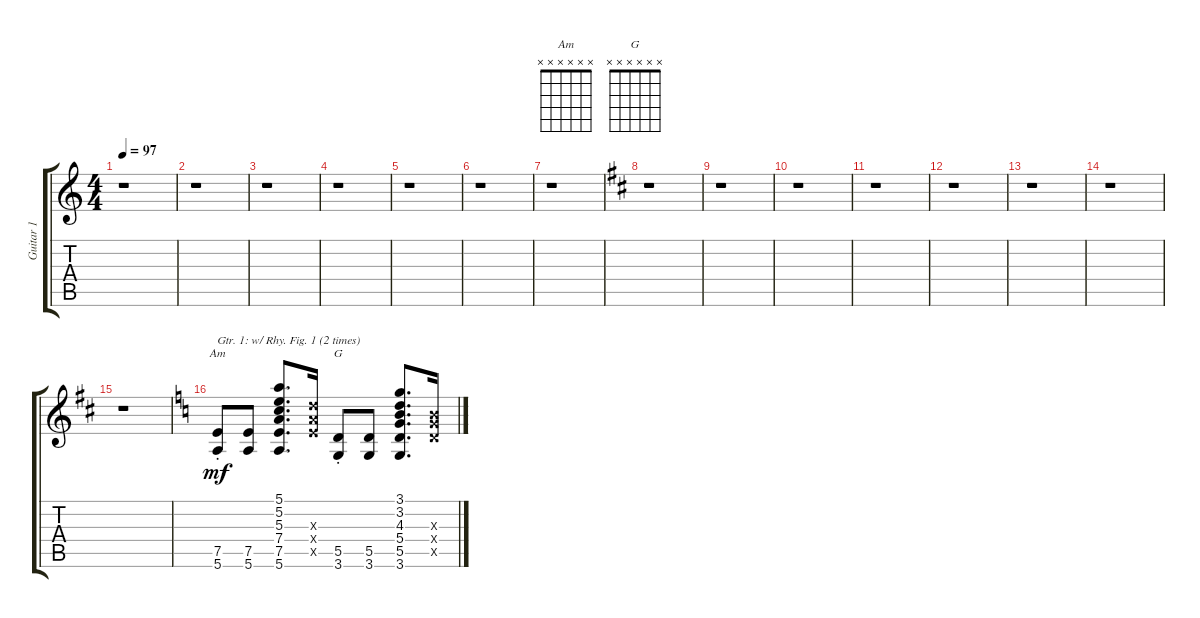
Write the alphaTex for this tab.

\track ("Guitar 1" "Guitar 1") {instrument electricguitarclean}
\staff {score tabs}
\tuning (E4 B3 G3 D3 A2 E2) {hide}
\chord ("Am" x x x x x x)
\chord ("G" x x x x x x)
\ts (4 4)
\tempo 97
\clef g2
\ks aminor
r.1{dy mf} |
r.1 |
r.1 |
r.1 |
r.1 |
r.1 |
r.1 |
\ks bminor
r.1 |
r.1 |
r.1 |
r.1 |
r.1 |
r.1 |
r.1 |
r.1 |
\ks aminor
(7.5{st} 5.6{st}).8{ch "Am" txt "Gtr. 1: w/ Rhy. Fig. 1 (2 times)"} (7.5 5.6).8 (5.1 5.2 5.3 7.4 7.5 5.6).8{d} (7.3{x} 7.4{x} 7.5{x}).16 (5.5{st} 3.6{st}).8{ch "G"} (5.5 3.6).8 (3.1 3.2 4.3 5.4 5.5 3.6).8{d} (4.3{x} 5.4{x} 5.5{x}).16
